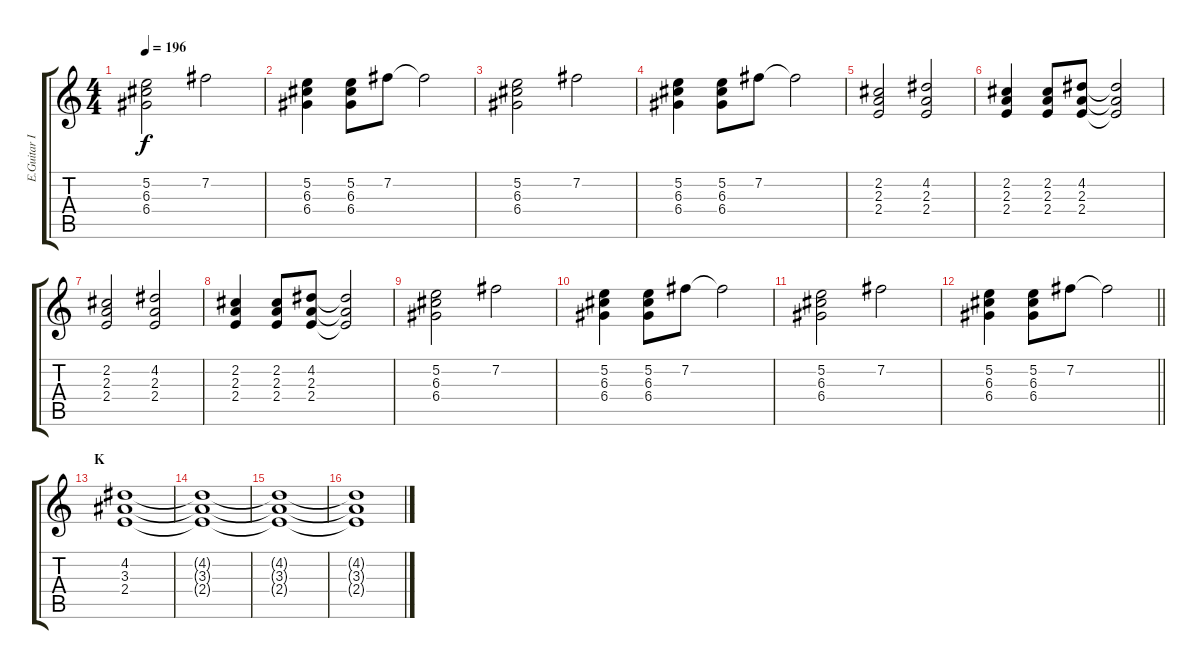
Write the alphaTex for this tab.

\track ("E.Guitar I" "E.Guitar I") {instrument distortionguitar}
\staff {score tabs}
\tuning (E4 B3 G3 D3 A2 E2) {hide}
\ts (4 4)
\tempo 196
\clef g2
\ks c
(5.2 6.3 6.4).2{dy f} 7.2.2 |
(5.2 6.3 6.4).4 (5.2 6.3 6.4).8 7.2.8 7.2{t}.2 |
(5.2 6.3 6.4).2 7.2.2 |
(5.2 6.3 6.4).4 (5.2 6.3 6.4).8 7.2.8 7.2{t}.2 |
(2.2 2.3 2.4).2 (4.2 2.3 2.4).2 |
(2.2 2.3 2.4).4 (2.2 2.3 2.4).8 (4.2 2.3 2.4).8 (4.2{t} 2.3{t} 2.4{t}).2 |
(2.2 2.3 2.4).2 (4.2 2.3 2.4).2 |
(2.2 2.3 2.4).4 (2.2 2.3 2.4).8 (4.2 2.3 2.4).8 (4.2{t} 2.3{t} 2.4{t}).2 |
(5.2 6.3 6.4).2 7.2.2 |
(5.2 6.3 6.4).4 (5.2 6.3 6.4).8 7.2.8 7.2{t}.2 |
(5.2 6.3 6.4).2 7.2.2 |
\barLineRight lightlight
(5.2 6.3 6.4).4 (5.2 6.3 6.4).8 7.2.8 7.2{t}.2 |
\section ("" "K")
(4.2 3.3 2.4).1 |
(4.2{t} 3.3{t} 2.4{t}).1 |
(4.2{t} 3.3{t} 2.4{t}).1 |
(4.2{t} 3.3{t} 2.4{t}).1
